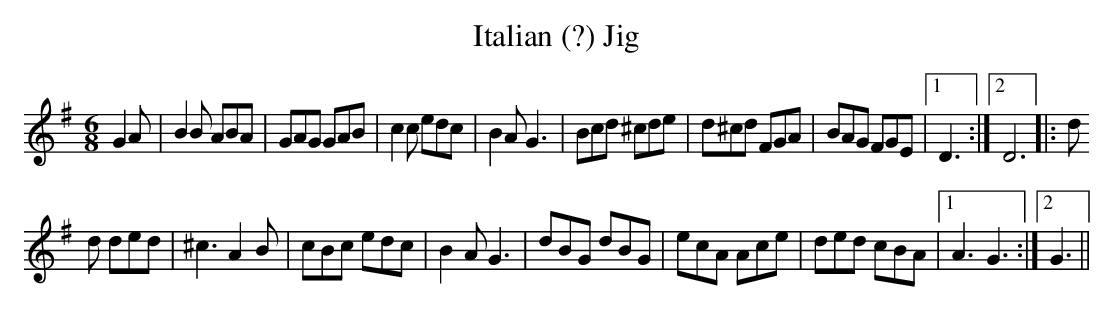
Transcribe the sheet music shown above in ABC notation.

X:1
T:Italian (?) Jig
M:6/8
L:1/8
K:G
G2A|B2B ABA|GAG GAB|c2c edc|B2A G3|Bcd ^cde|d^cd FGA|BAG FGE|1D3:|2D6|:d
2d ded|^c3 A2B|cBc edc|B2A G3|dBG dBG|ecA Ace|ded cBA|1A3 G3:|2G3||
